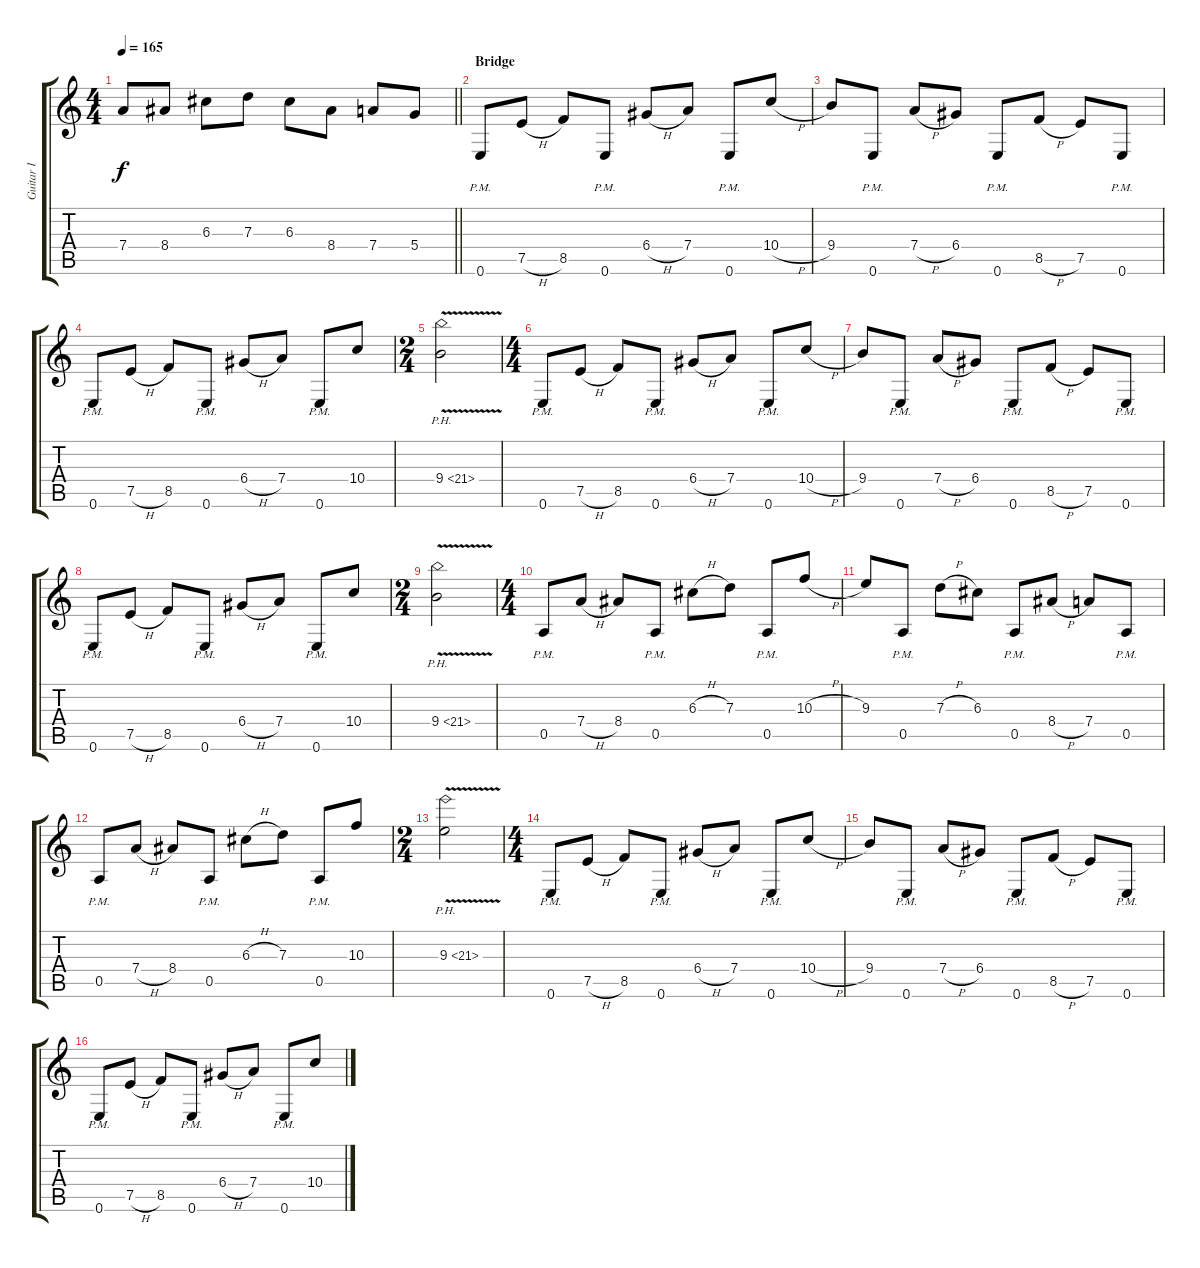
\track ("Guitar I" "Guitar I") {instrument overdrivenguitar}
\staff {score tabs}
\tuning (E4 B3 G3 D3 A2 E2) {hide}
\ts (4 4)
\tempo 165
\clef g2
\barLineRight lightlight
\ks c
7.4.8{dy f} 8.4.8 6.3.8 7.3.8 6.3.8 8.4.8 7.4.8 5.4.8 |
\section ("" "Bridge")
0.6{pm}.8 7.5{h}.8 8.5.8 0.6{pm}.8 6.4{h}.8 7.4.8 0.6{pm}.8 10.4{h}.8 |
9.4.8 0.6{pm}.8 7.4{h}.8 6.4.8 0.6{pm}.8 8.5{h}.8 7.5.8 0.6{pm}.8 |
0.6{pm}.8 7.5{h}.8 8.5.8 0.6{pm}.8 6.4{h}.8 7.4.8 0.6{pm}.8 10.4.8 |
\ts (2 4)
9.4{ph 12 v}.2 |
\ts (4 4)
0.6{pm}.8 7.5{h}.8 8.5.8 0.6{pm}.8 6.4{h}.8 7.4.8 0.6{pm}.8 10.4{h}.8 |
9.4.8 0.6{pm}.8 7.4{h}.8 6.4.8 0.6{pm}.8 8.5{h}.8 7.5.8 0.6{pm}.8 |
0.6{pm}.8 7.5{h}.8 8.5.8 0.6{pm}.8 6.4{h}.8 7.4.8 0.6{pm}.8 10.4.8 |
\ts (2 4)
9.4{ph 12 v}.2 |
\ts (4 4)
0.5{pm}.8 7.4{h}.8 8.4.8 0.5{pm}.8 6.3{h}.8 7.3.8 0.5{pm}.8 10.3{h}.8 |
9.3.8 0.5{pm}.8 7.3{h}.8 6.3.8 0.5{pm}.8 8.4{h}.8 7.4.8 0.5{pm}.8 |
0.5{pm}.8 7.4{h}.8 8.4.8 0.5{pm}.8 6.3{h}.8 7.3.8 0.5{pm}.8 10.3.8 |
\ts (2 4)
9.3{ph 12 v}.2 |
\ts (4 4)
0.6{pm}.8 7.5{h}.8 8.5.8 0.6{pm}.8 6.4{h}.8 7.4.8 0.6{pm}.8 10.4{h}.8 |
9.4.8 0.6{pm}.8 7.4{h}.8 6.4.8 0.6{pm}.8 8.5{h}.8 7.5.8 0.6{pm}.8 |
0.6{pm}.8 7.5{h}.8 8.5.8 0.6{pm}.8 6.4{h}.8 7.4.8 0.6{pm}.8 10.4.8
